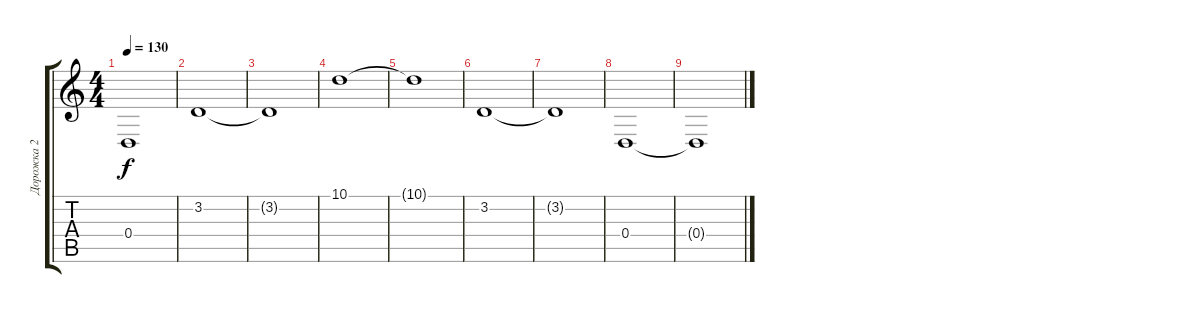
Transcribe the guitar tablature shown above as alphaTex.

\track ("Дорожка 2" "Дорожка 2") {instrument acousticgrandpiano}
\staff {score tabs}
\tuning (E4 B3 G3 D3 A2 E2) {hide}
\ts (4 4)
\tempo 130
\clef g2
\ks c
0.4{t}.1{dy f} |
3.2.1 |
3.2{t}.1 |
10.1.1 |
10.1{t}.1 |
3.2.1 |
3.2{t}.1 |
0.4.1 |
0.4{t}.1
